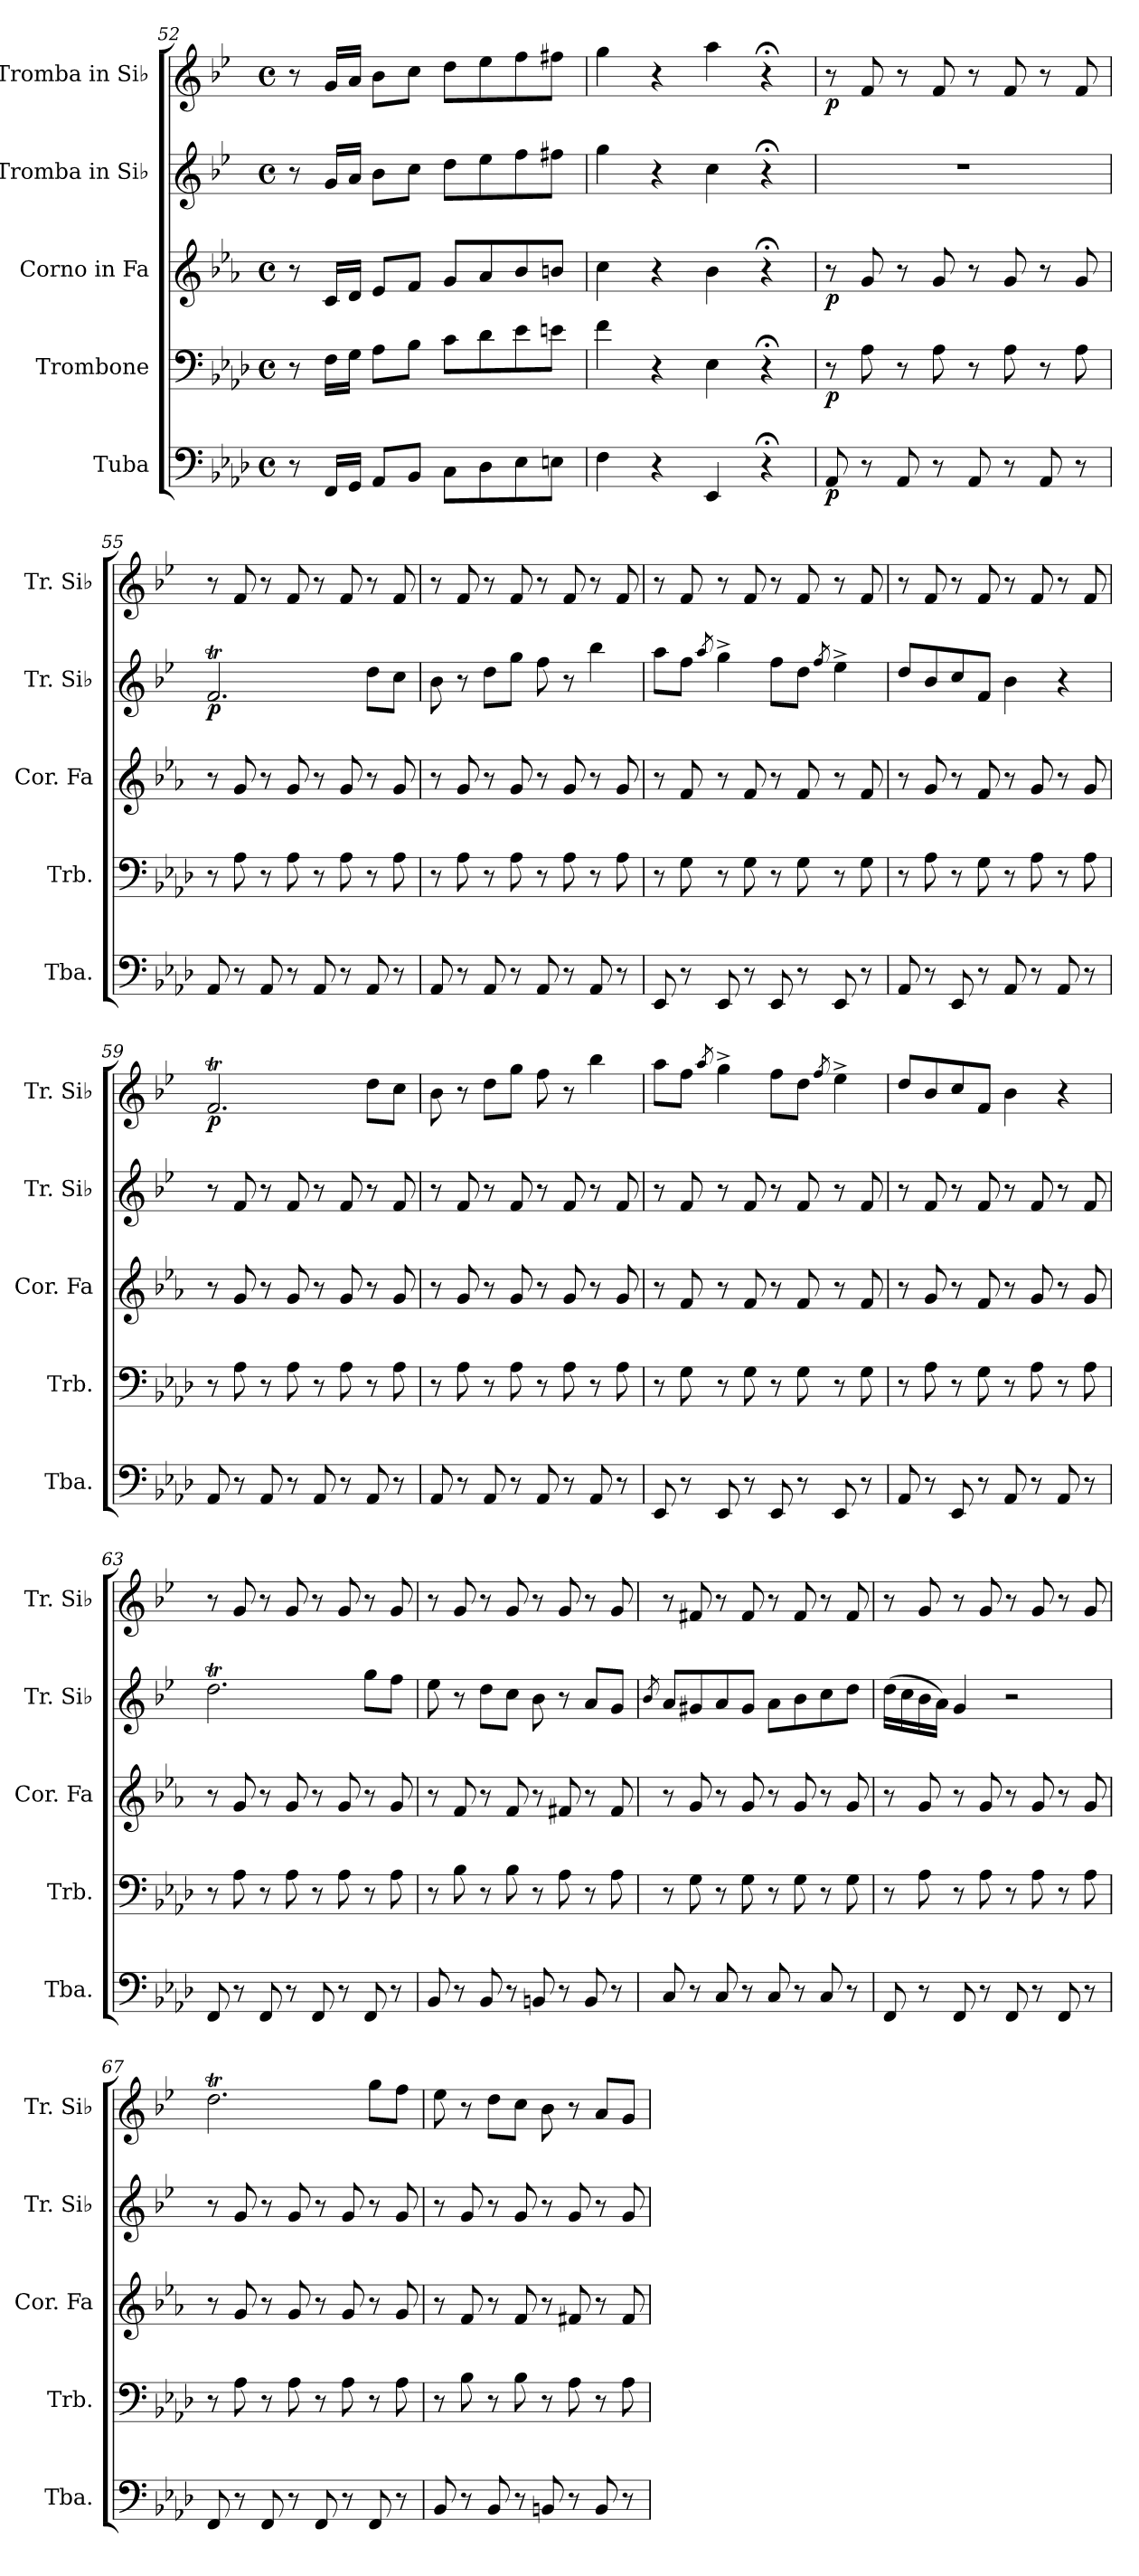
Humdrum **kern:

**kern	**dynam	**kern	**dynam	**kern	**dynam	**kern	**dynam	**kern	**dynam
*part5	*part5	*part4	*part4	*part3	*part3	*part2	*part2	*part1	*part1
*staff5	*staff5	*staff4	*staff4	*staff3	*staff3	*staff2	*staff2	*staff1	*staff1
*I"Tuba	*	*I"Trombone	*	*I"Corno in Fa	*	*I"Tromba in Si♭	*	*I"Tromba in Si♭	*
*I'Tba.	*	*I'Trb.	*	*I'Cor. Fa	*	*I'Tr. Si♭	*	*I'Tr. Si♭	*
*clefF4	*	*clefF4	*	*clefG2	*	*clefG2	*	*clefG2	*
*	*	*	*	*ITrd4c7	*	*ITrd1c2	*	*ITrd1c2	*
*k[b-e-a-d-]	*	*k[b-e-a-d-]	*	*k[b-e-a-d-]	*	*k[b-e-a-d-]	*	*k[b-e-a-d-]	*
*M4/4	*	*M4/4	*	*M4/4	*	*M4/4	*	*M4/4	*
*met(c)	*	*met(c)	*	*met(c)	*	*met(c)	*	*met(c)	*
=52	=52	=52	=52	=52	=52	=52	=52	=52	=52
8r	.	8r	.	8r	.	8r	.	8r	.
16FF/LL	.	16F\LL	.	16F/LL	.	16f/LL	.	16f/LL	.
16GG/JJ	.	16G\JJ	.	16G/JJ	.	16g/JJ	.	16g/JJ	.
8AA-/L	.	8A-\L	.	8A-/L	.	8a-\L	.	8a-\L	.
8BB-/J	.	8B-\J	.	8B-/J	.	8b-\J	.	8b-\J	.
8C\L	.	8c\L	.	8c/L	.	8cc\L	.	8cc\L	.
8D-\	.	8d-\	.	8d-/	.	8dd-\	.	8dd-\	.
8E-\	.	8e-\	.	8e-/	.	8ee-\	.	8ee-\	.
8En\J	.	8en\J	.	8en/J	.	8een\J	.	8een\J	.
=53	=53	=53	=53	=53	=53	=53	=53	=53	=53
4F\	.	4f\	.	4f\	.	4ff\	.	4ff\	.
4r	.	4r	.	4r	.	4r	.	4r	.
4EE-/	.	4E-\	.	4e-\	.	4b-\	.	4gg\	.
4r;<	.	4r;<	.	4r;<	.	4r;<	.	4r;<	.
=54	=54	=54	=54	=54	=54	=54	=54	=54	=54
!	!LO:DY:b	!	!LO:DY:b	!	!LO:DY:b	!	!	!	!LO:DY:b
8AA-/	p	8r	p	8r	p	1r	.	8r	p
8r	.	8A-\	.	8c/	.	.	.	8e-/	.
8AA-/	.	8r	.	8r	.	.	.	8r	.
8r	.	8A-\	.	8c/	.	.	.	8e-/	.
8AA-/	.	8r	.	8r	.	.	.	8r	.
8r	.	8A-\	.	8c/	.	.	.	8e-/	.
8AA-/	.	8r	.	8r	.	.	.	8r	.
8r	.	8A-\	.	8c/	.	.	.	8e-/	.
!!LO:PB:g=z
=55	=55	=55	=55	=55	=55	=55	=55	=55	=55
!	!	!	!	!	!	!	!LO:DY:b	!	!
8AA-/	.	8r	.	8r	.	2.e-T/	p	8r	.
8r	.	8A-\	.	8c/	.	.	.	8e-/	.
8AA-/	.	8r	.	8r	.	.	.	8r	.
8r	.	8A-\	.	8c/	.	.	.	8e-/	.
8AA-/	.	8r	.	8r	.	.	.	8r	.
8r	.	8A-\	.	8c/	.	.	.	8e-/	.
8AA-/	.	8r	.	8r	.	8cc\L	.	8r	.
8r	.	8A-\	.	8c/	.	8b-\J	.	8e-/	.
=56	=56	=56	=56	=56	=56	=56	=56	=56	=56
8AA-/	.	8r	.	8r	.	8a-\	.	8r	.
8r	.	8A-\	.	8c/	.	8r	.	8e-/	.
8AA-/	.	8r	.	8r	.	8cc\L	.	8r	.
8r	.	8A-\	.	8c/	.	8ff\J	.	8e-/	.
8AA-/	.	8r	.	8r	.	8ee-\	.	8r	.
8r	.	8A-\	.	8c/	.	8r	.	8e-/	.
8AA-/	.	8r	.	8r	.	4aa-\	.	8r	.
8r	.	8A-\	.	8c/	.	.	.	8e-/	.
=57	=57	=57	=57	=57	=57	=57	=57	=57	=57
8EE-/	.	8r	.	8r	.	8gg\L	.	8r	.
8r	.	8G\	.	8B-/	.	8ee-\J	.	8e-/	.
.	.	.	.	.	.	8qgg/	.	.	.
8EE-/	.	8r	.	8r	.	4ff^\	.	8r	.
8r	.	8G\	.	8B-/	.	.	.	8e-/	.
8EE-/	.	8r	.	8r	.	8ee-\L	.	8r	.
8r	.	8G\	.	8B-/	.	8cc\J	.	8e-/	.
.	.	.	.	.	.	8qee-/	.	.	.
8EE-/	.	8r	.	8r	.	4dd-^\	.	8r	.
8r	.	8G\	.	8B-/	.	.	.	8e-/	.
=58	=58	=58	=58	=58	=58	=58	=58	=58	=58
8AA-/	.	8r	.	8r	.	8cc/L	.	8r	.
8r	.	8A-\	.	8c/	.	8a-/	.	8e-/	.
8EE-/	.	8r	.	8r	.	8b-/	.	8r	.
8r	.	8G\	.	8B-/	.	8e-/J	.	8e-/	.
8AA-/	.	8r	.	8r	.	4a-\	.	8r	.
8r	.	8A-\	.	8c/	.	.	.	8e-/	.
8AA-/	.	8r	.	8r	.	4r	.	8r	.
8r	.	8A-\	.	8c/	.	.	.	8e-/	.
!!LO:LB:g=z
=59	=59	=59	=59	=59	=59	=59	=59	=59	=59
!	!	!	!	!	!	!	!	!	!LO:DY:b
8AA-/	.	8r	.	8r	.	8r	.	2.e-T/	p
8r	.	8A-\	.	8c/	.	8e-/	.	.	.
8AA-/	.	8r	.	8r	.	8r	.	.	.
8r	.	8A-\	.	8c/	.	8e-/	.	.	.
8AA-/	.	8r	.	8r	.	8r	.	.	.
8r	.	8A-\	.	8c/	.	8e-/	.	.	.
8AA-/	.	8r	.	8r	.	8r	.	8cc\L	.
8r	.	8A-\	.	8c/	.	8e-/	.	8b-\J	.
=60	=60	=60	=60	=60	=60	=60	=60	=60	=60
8AA-/	.	8r	.	8r	.	8r	.	8a-\	.
8r	.	8A-\	.	8c/	.	8e-/	.	8r	.
8AA-/	.	8r	.	8r	.	8r	.	8cc\L	.
8r	.	8A-\	.	8c/	.	8e-/	.	8ff\J	.
8AA-/	.	8r	.	8r	.	8r	.	8ee-\	.
8r	.	8A-\	.	8c/	.	8e-/	.	8r	.
8AA-/	.	8r	.	8r	.	8r	.	4aa-\	.
8r	.	8A-\	.	8c/	.	8e-/	.	.	.
=61	=61	=61	=61	=61	=61	=61	=61	=61	=61
8EE-/	.	8r	.	8r	.	8r	.	8gg\L	.
8r	.	8G\	.	8B-/	.	8e-/	.	8ee-\J	.
.	.	.	.	.	.	.	.	8qgg/	.
8EE-/	.	8r	.	8r	.	8r	.	4ff^\	.
8r	.	8G\	.	8B-/	.	8e-/	.	.	.
8EE-/	.	8r	.	8r	.	8r	.	8ee-\L	.
8r	.	8G\	.	8B-/	.	8e-/	.	8cc\J	.
.	.	.	.	.	.	.	.	8qee-/	.
8EE-/	.	8r	.	8r	.	8r	.	4dd-^\	.
8r	.	8G\	.	8B-/	.	8e-/	.	.	.
=62	=62	=62	=62	=62	=62	=62	=62	=62	=62
8AA-/	.	8r	.	8r	.	8r	.	8cc/L	.
8r	.	8A-\	.	8c/	.	8e-/	.	8a-/	.
8EE-/	.	8r	.	8r	.	8r	.	8b-/	.
8r	.	8G\	.	8B-/	.	8e-/	.	8e-/J	.
8AA-/	.	8r	.	8r	.	8r	.	4a-\	.
8r	.	8A-\	.	8c/	.	8e-/	.	.	.
8AA-/	.	8r	.	8r	.	8r	.	4r	.
8r	.	8A-\	.	8c/	.	8e-/	.	.	.
!!LO:LB:g=z
=63	=63	=63	=63	=63	=63	=63	=63	=63	=63
8FF/	.	8r	.	8r	.	2.cct\	.	8r	.
8r	.	8A-\	.	8c/	.	.	.	8f/	.
8FF/	.	8r	.	8r	.	.	.	8r	.
8r	.	8A-\	.	8c/	.	.	.	8f/	.
8FF/	.	8r	.	8r	.	.	.	8r	.
8r	.	8A-\	.	8c/	.	.	.	8f/	.
8FF/	.	8r	.	8r	.	8ff\L	.	8r	.
8r	.	8A-\	.	8c/	.	8ee-\J	.	8f/	.
=64	=64	=64	=64	=64	=64	=64	=64	=64	=64
8BB-/	.	8r	.	8r	.	8dd-\	.	8r	.
8r	.	8B-\	.	8B-/	.	8r	.	8f/	.
8BB-/	.	8r	.	8r	.	8cc\L	.	8r	.
8r	.	8B-\	.	8B-/	.	8b-\J	.	8f/	.
8BBn/	.	8r	.	8r	.	8a-\	.	8r	.
8r	.	8A-\	.	8Bn/	.	8r	.	8f/	.
8BB/	.	8r	.	8r	.	8g/L	.	8r	.
8r	.	8A-\	.	8B/	.	8f/J	.	8f/	.
=65	=65	=65	=65	=65	=65	=65	=65	=65	=65
.	.	.	.	.	.	8qa-/	.	.	.
8C/	.	8r	.	8r	.	8g/L	.	8r	.
8r	.	8G\	.	8c/	.	8f#X/	.	8en/	.
8C/	.	8r	.	8r	.	8g/	.	8r	.
8r	.	8G\	.	8c/	.	8f#/J	.	8e/	.
8C/	.	8r	.	8r	.	8g\L	.	8r	.
8r	.	8G\	.	8c/	.	8a-\	.	8e/	.
8C/	.	8r	.	8r	.	8b-\	.	8r	.
8r	.	8G\	.	8c/	.	8cc\J	.	8e/	.
=66	=66	=66	=66	=66	=66	=66	=66	=66	=66
8FF/	.	8r	.	8r	.	(16cc\LL	.	8r	.
.	.	.	.	.	.	16b-\	.	.	.
8r	.	8A-\	.	8c/	.	16a-\	.	8f/	.
.	.	.	.	.	.	16g\JJ)	.	.	.
8FF/	.	8r	.	8r	.	4f/	.	8r	.
8r	.	8A-\	.	8c/	.	.	.	8f/	.
8FF/	.	8r	.	8r	.	2r	.	8r	.
8r	.	8A-\	.	8c/	.	.	.	8f/	.
8FF/	.	8r	.	8r	.	.	.	8r	.
8r	.	8A-\	.	8c/	.	.	.	8f/	.
!!LO:PB:g=z
=67	=67	=67	=67	=67	=67	=67	=67	=67	=67
8FF/	.	8r	.	8r	.	8r	.	2.cct\	.
8r	.	8A-\	.	8c/	.	8f/	.	.	.
8FF/	.	8r	.	8r	.	8r	.	.	.
8r	.	8A-\	.	8c/	.	8f/	.	.	.
8FF/	.	8r	.	8r	.	8r	.	.	.
8r	.	8A-\	.	8c/	.	8f/	.	.	.
8FF/	.	8r	.	8r	.	8r	.	8ff\L	.
8r	.	8A-\	.	8c/	.	8f/	.	8ee-\J	.
=68	=68	=68	=68	=68	=68	=68	=68	=68	=68
8BB-/	.	8r	.	8r	.	8r	.	8dd-\	.
8r	.	8B-\	.	8B-/	.	8f/	.	8r	.
8BB-/	.	8r	.	8r	.	8r	.	8cc\L	.
8r	.	8B-\	.	8B-/	.	8f/	.	8b-\J	.
8BBn/	.	8r	.	8r	.	8r	.	8a-\	.
8r	.	8A-\	.	8Bn/	.	8f/	.	8r	.
8BB/	.	8r	.	8r	.	8r	.	8g/L	.
8r	.	8A-\	.	8B/	.	8f/	.	8f/J	.
=	=	=	=	=	=	=	=	=	=
*-	*-	*-	*-	*-	*-	*-	*-	*-	*-
